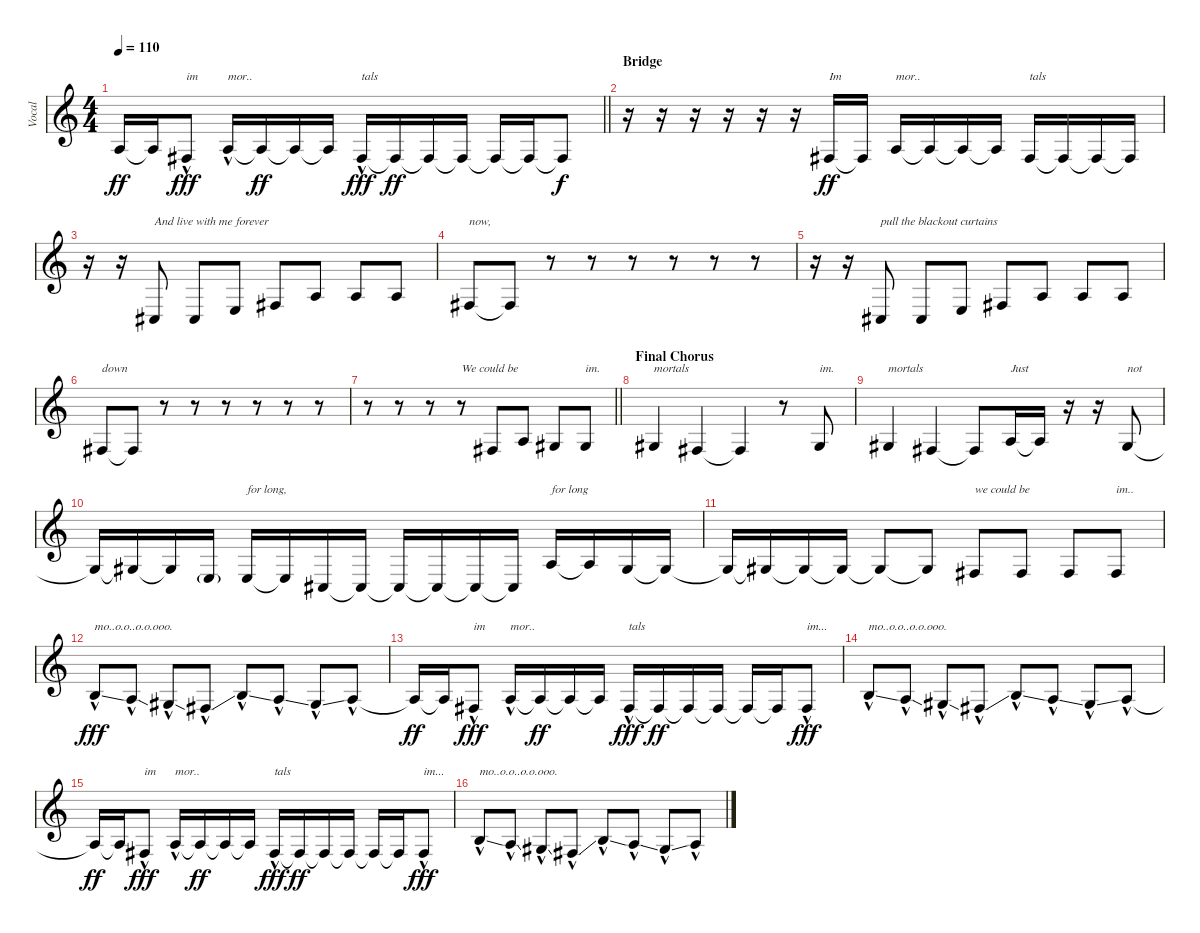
\track ("Vocal" "Vocal") {instrument lead2sawtooth}
\staff {score}
\tuning (E4 B3 G3 D3 A2 E2) {hide}
\ts (4 4)
\tempo 110
\clef g2
\barLineRight lightlight
\ks c
7.4{t}.16{dy ff} 7.4{t}.16 4.4{hac}.8{txt "im" dy fff} 7.4{hac}.16{txt "mor.."} 7.4{t}.16{dy ff} 7.4{t}.16 7.4{t}.16 4.4{hac}.16{txt "tals" dy fff} 4.4{t}.16{dy ff} 4.4{t}.16 4.4{t}.16 4.4{t}.16 4.4{t}.16 4.4{t}.8{dy f} |
\section ("" "Bridge")
r.16 r.16 r.16 r.16 r.16 r.16 4.4.16{txt "Im" dy ff} 4.4{t}.16 7.4.16{txt "mor.."} 7.4{t}.16 7.4{t}.16 7.4{t}.16 4.4.16{txt "tals"} 4.4{t}.16 4.4{t}.16 4.4{t}.16 |
r.16 r.16 4.5.8{txt "And live with me forever "} 4.5.8 2.4.8 4.4.8 2.3.8 2.3.8 2.3.8 |
4.4.8{txt "now,"} 4.4{t}.8 r.8 r.8 r.8 r.8 r.8 r.8 |
r.16 r.16 4.5.8{txt "pull the blackout curtains "} 4.5.8 2.4.8 4.4.8 2.3.8 2.3.8 2.3.8 |
4.4.8{txt "down"} 4.4{t}.8 r.8 r.8 r.8 r.8 r.8 r.8 |
\barLineRight lightlight
r.8 r.8 r.8 r.8{txt "We could be"} 4.4.8 2.3.8 1.3.8 1.3.8{txt "im."} |
\section ("" "Final Chorus")
1.3{be (custom 0 0 10 2 20 2 30 0 60 0)}.4{txt "mortals"} 4.4.4 4.4{t}.4 r.8 1.3.8{txt "im."} |
1.3{be (custom 0 0 10 2 20 2 30 0 60 0)}.4{txt "mortals"} 4.4.4 4.4{t}.8 2.3.16{txt "Just"} 2.3{t}.16 r.16 r.16 1.3.8{txt "not"} |
1.3{t}.16 1.3{t}.16 1.3{t}.16 2.4{g}.16 2.4.16{txt "for long,"} 2.4{t}.16 4.5.16 4.5{t}.16 4.5{t}.16 4.5{t}.16 4.5{t}.16 4.5{t}.16 2.3.16{txt "for long"} 2.3{t}.16 6.4.16 6.4{t}.16 |
6.4{t}.16 6.4{t}.16 6.4{t}.16 6.4{t}.16 6.4{t}.8 6.4{t}.8 4.4.8{txt "we could be"} 4.4.8 4.4.8 4.4.8{txt "im.."} |
9.4{ss hac}.8{txt "mo..o.o..o.o.ooo." dy fff} 7.4{ss hac}.8 6.4{ss hac}.8 4.4{ss hac}.8 9.4{ss hac}.8 7.4{ss hac}.8 6.4{ss hac}.8 7.4{hac}.8 |
7.4{t}.16{dy ff} 7.4{t}.16 4.4{hac}.8{txt "im" dy fff} 7.4{hac}.16{txt "mor.."} 7.4{t}.16{dy ff} 7.4{t}.16 7.4{t}.16 4.4{hac}.16{txt "tals" dy fff} 4.4{t}.16{dy ff} 4.4{t}.16 4.4{t}.16 4.4{t}.16 4.4{t}.16 4.4{hac}.8{txt "im..." dy fff} |
9.4{ss hac}.8{txt "mo..o.o..o.o.ooo."} 7.4{ss hac}.8 6.4{ss hac}.8 4.4{ss hac}.8 9.4{ss hac}.8 7.4{ss hac}.8 6.4{ss hac}.8 7.4{hac}.8 |
7.4{t}.16{dy ff} 7.4{t}.16 4.4{hac}.8{txt "im" dy fff} 7.4{hac}.16{txt "mor.."} 7.4{t}.16{dy ff} 7.4{t}.16 7.4{t}.16 4.4{hac}.16{txt "tals" dy fff} 4.4{t}.16{dy ff} 4.4{t}.16 4.4{t}.16 4.4{t}.16 4.4{t}.16 4.4{hac}.8{txt "im..." dy fff} |
9.4{ss hac}.8{txt "mo..o.o..o.o.ooo."} 7.4{ss hac}.8 6.4{ss hac}.8 4.4{ss hac}.8 9.4{ss hac}.8 7.4{ss hac}.8 6.4{ss hac}.8 7.4{hac}.8
